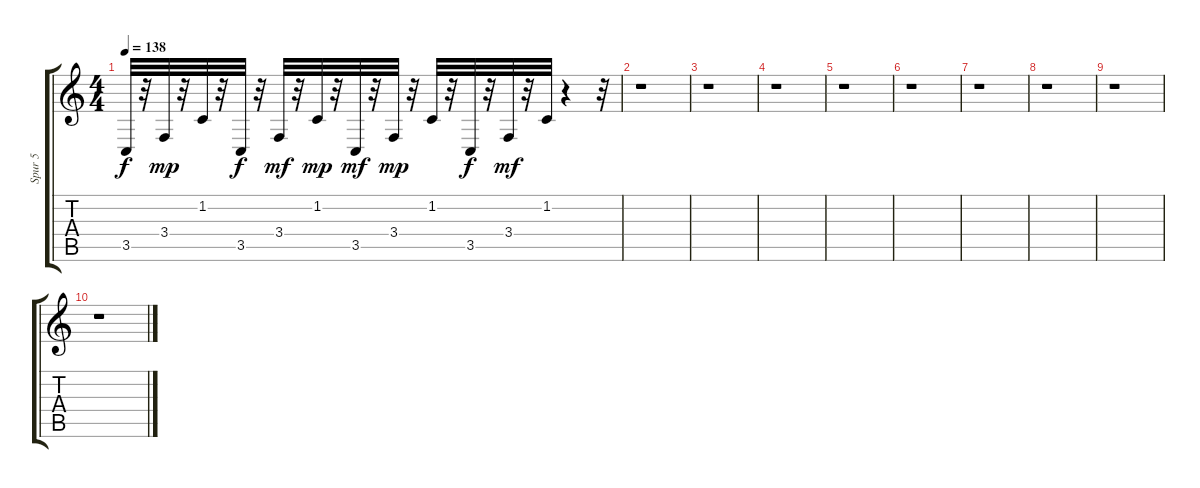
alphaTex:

\track ("Spur 5" "Spur 5") {instrument shamisen}
\staff {score tabs}
\tuning (E4 B3 G3 D3 A2 E2) {hide}
\ts (4 4)
\tempo 138
\clef g2
\ks c
3.5.32{dy f} r.32 3.4.32{dy mp} r.32 1.2.32 r.32 3.5.32{dy f} r.32 3.4.32{dy mf} r.32 1.2.32{dy mp} r.32 3.5.32{dy mf} r.32 3.4.32{dy mp} r.32 1.2.32 r.32 3.5.32{dy f} r.32 3.4.32{dy mf} r.32 1.2.32 r.4 r.32 |
r.1 |
r.1 |
r.1 |
r.1 |
r.1 |
r.1 |
r.1 |
r.1 |
r.1
